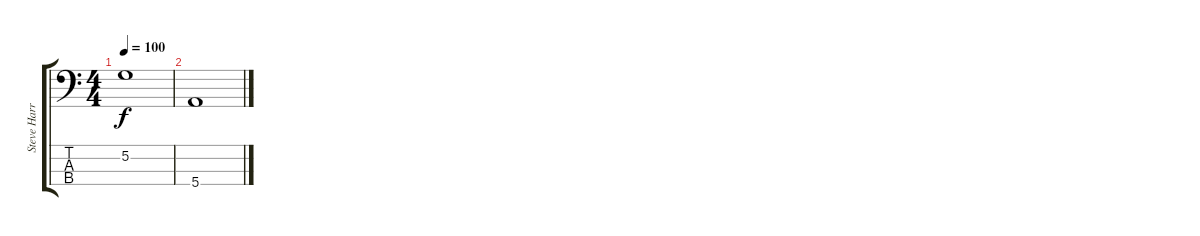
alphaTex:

\track ("Steve Harris" "Steve Harr") {instrument slapbass2}
\staff {score tabs}
\tuning (G2 D2 A1 E1) {hide}
\ts (4 4)
\tempo 100
\clef f4
\ks c
5.2.1{dy f} |
5.4.1
